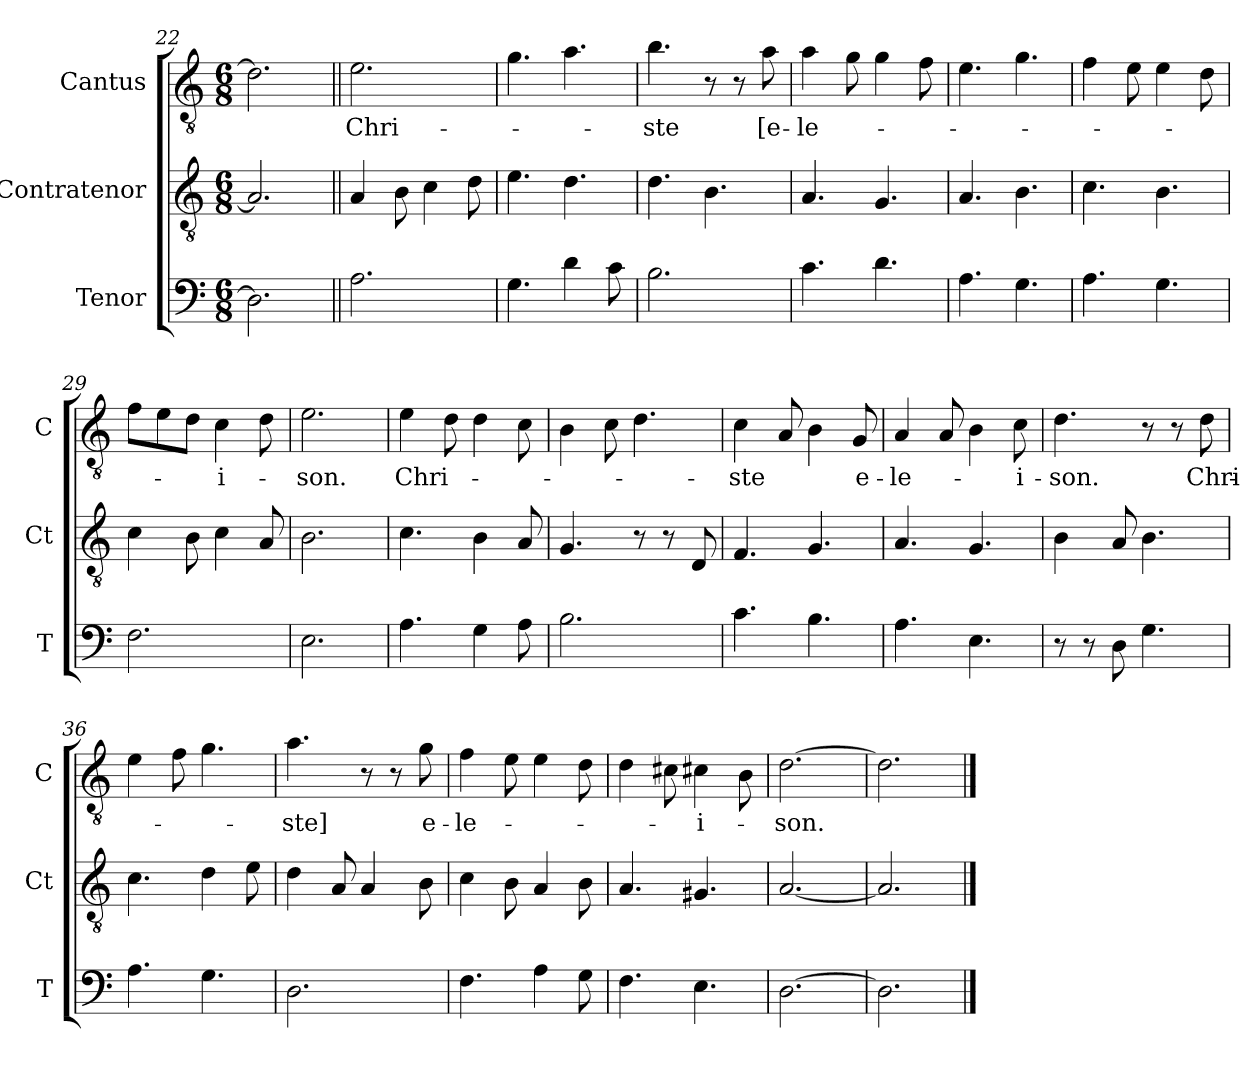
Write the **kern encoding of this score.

**kern	**kern	**kern	**text
*part3	*part2	*part1	*part1
*staff3	*staff2	*staff1	*staff1
*I"Tenor	*I"Contratenor	*I"Cantus	*
*I'T	*I'Ct	*I'C	*
*clefF4	*clefGv2	*clefGv2	*
*k[]	*k[]	*k[]	*
*C:	*C:	*C:	*
*M6/8	*M6/8	*M6/8	*
=22	=22	=22	=22
2.D\]	2.A/]	2.d\]	.
=23||	=23||	=23||	=23||
2.A\	4A/	2.e\	Chri-
.	8B\	.	.
.	4c\	.	.
.	8d\	.	.
=24	=24	=24	=24
4.G\	4.e\	4.g\	.
4d\	4.d\	4.a\	.
8c\	.	.	.
=25	=25	=25	=25
2.B\	4.d\	4.b\	-ste
.	4.B\	8r	.
.	.	8r	.
.	.	8a\	[e-
=26	=26	=26	=26
4.c\	4.A/	4a\	-le-
.	.	8g\	.
4.d\	4.G/	4g\	.
.	.	8f\	.
=27	=27	=27	=27
4.A\	4.A/	4.e\	.
4.G\	4.B\	4.g\	.
=28	=28	=28	=28
4.A\	4.c\	4f\	.
.	.	8e\	.
4.G\	4.B\	4e\	.
.	.	8d\	.
=29	=29	=29	=29
2.F\	4c\	8f\L	.
.	.	8e\	.
.	8B\	8d\J	.
.	4c\	4c\	-i-
.	8A/	8d\	.
=30	=30	=30	=30
2.E\	2.B\	2.e\	-son.
=31	=31	=31	=31
4.A\	4.c\	4e\	Chri-
.	.	8d\	.
4G\	4B\	4d\	.
8A\	8A/	8c\	.
=32	=32	=32	=32
2.B\	4.G/	4B\	.
.	.	8c\	.
.	8r	4.d\	.
.	8r	.	.
.	8D/	.	.
!!LO:LB:g=z
=33	=33	=33	=33
4.c\	4.F/	4c\	-ste
.	.	8A/	.
4.B\	4.G/	4B\	.
.	.	8G/	e-
=34	=34	=34	=34
4.A\	4.A/	4A/	-le-
.	.	8A/	.
4.E\	4.G/	4B\	.
.	.	8c\	-i-
=35	=35	=35	=35
8r	4B\	4.d\	-son.
8r	.	.	.
8D\	8A/	.	.
4.G\	4.B\	8r	.
.	.	8r	.
.	.	8d\	Chri-
=36	=36	=36	=36
4.A\	4.c\	4e\	.
.	.	8f\	.
4.G\	4d\	4.g\	.
.	8e\	.	.
=37	=37	=37	=37
2.D\	4d\	4.a\	-ste]
.	8A/	.	.
.	4A/	8r	.
.	.	8r	.
.	8B\	8g\	e-
=38	=38	=38	=38
4.F\	4c\	4f\	-le-
.	8B\	8e\	.
4A\	4A/	4e\	.
8G\	8B\	8d\	.
=39	=39	=39	=39
4.F\	4.A/	4d\	.
.	.	8c#X\	.
4.E\	4.G#X/	4c#X\	-i-
.	.	8B\	.
=40	=40	=40	=40
[2.D\	[2.A/	[2.d\	-son.
=41	=41	=41	=41
2.D\]	2.A/]	2.d\]	.
==	==	==	==
*-	*-	*-	*-
